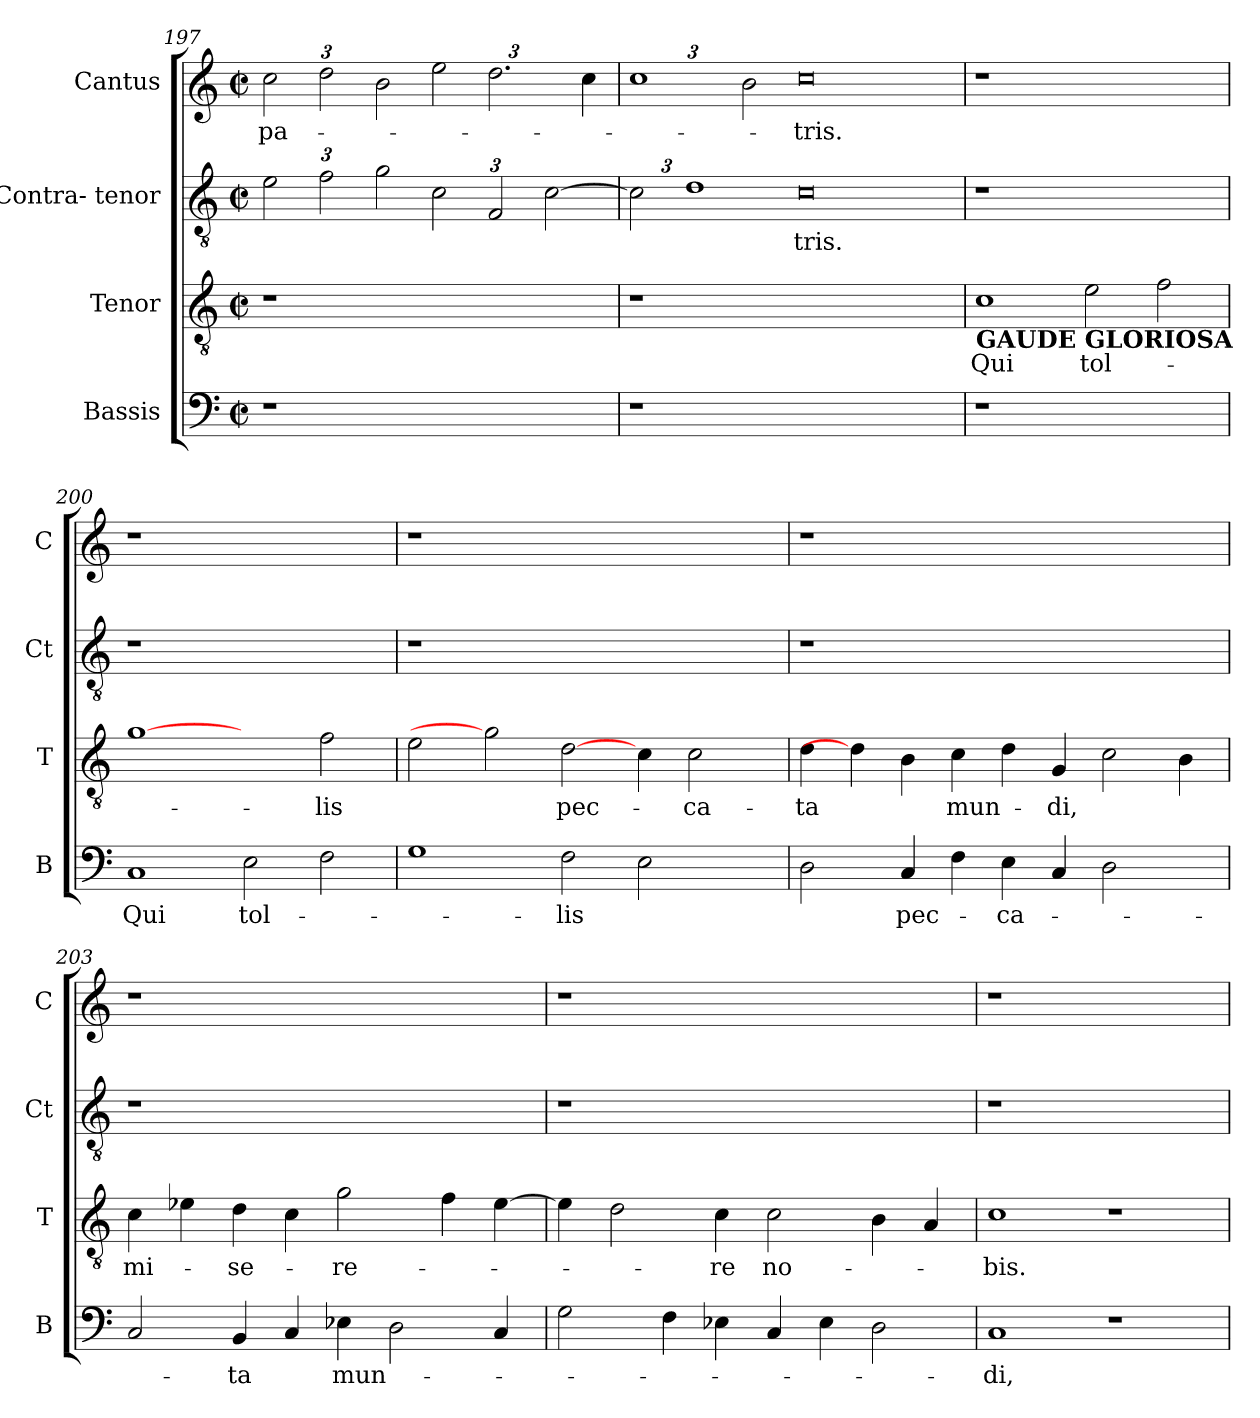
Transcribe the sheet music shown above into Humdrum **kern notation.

**kern	**text	**kern	**text	**kern	**text	**kern	**text
*part4	*part4	*part3	*part3	*part2	*part2	*part1	*part1
*staff4	*staff4	*staff3	*staff3	*staff2	*staff2	*staff1	*staff1
*I"Bassis	*	*I"Tenor	*	*I"Contra- tenor	*	*I"Cantus	*
*I'B	*	*I'T	*	*I'Ct	*	*I'C	*
*clefF4	*	*clefGv2	*	*clefGv2	*	*clefG2	*
*k[]	*	*k[]	*	*k[]	*	*k[]	*
*C:	*	*C:	*	*C:	*	*C:	*
*M2/2	*	*M2/2	*	*M2/2	*	*M2/2	*
*met(c|)	*	*met(c|)	*	*met(c|)	*	*met(c|)	*
*	*	*	*	*Xbrackettup	*	*Xbrackettup	*
=197	=197	=197	=197	=197	=197	=197	=197
!	!	!	!	!	!	!	!LO:LY:b
1r	.	1r	.	3e\	.	3cc\	pa-
.	.	.	.	3f\	.	3dd\	.
.	.	.	.	3g\	.	3b\	.
1ryy	.	1ryy	.	3c\	.	3ee\	.
.	.	.	.	3F/	.	3.dd\	.
.	.	.	.	[3c\	.	.	.
.	.	.	.	.	.	6cc\	.
=198	=198	=198	=198	=198	=198	=198	=198
1r	.	1r	.	3c\]	.	3%2cc	.
.	.	.	.	3%2d	.	.	.
.	.	.	.	.	.	3b\	.
!	!	!	!	!	!LO:LY:b	!	!LO:LY:b
0ryy	.	0ryy	.	0c	-tris.	0cc	-tris.
!!LO:LB:g=z
=199!	=199!	=199!	=199!	=199!	=199!	=199!	=199!
!	!	!LO:TX:b:B:t=GAUDE GLORIOSA	!	!	!	!	!
!	!	!	!LO:LY:b	!	!	!	!
1r	.	1c	Qui	1r	.	1r	.
!	!	!	!LO:LY:b	!	!	!	!
1ryy	.	2e\	tol-	1ryy	.	1ryy	.
.	.	2f\	.	.	.	.	.
=200	=200	=200	=200	=200	=200	=200	=200
!	!LO:LY:b	!	!	!	!	!	!
1C	Qui	[1g	.	1r	.	1r	.
!	!LO:LY:b	!	!	!	!	!	!
2E\	tol-	2ryy	.	1ryy	.	1ryy	.
!	!	!	!LO:LY:b	!	!	!	!
2F\	.	2f\	-lis	.	.	.	.
=201	=201	=201	=201	=201	=201	=201	=201
1G	.	2e\	.	1r	.	1r	.
.	.	2g]	.	.	.	.	.
!	!LO:LY:b	!	!LO:LY:b	!	!	!	!
2F\	-lis	[2d\	pec-	1ryy	.	1ryy	.
2E\	.	4c\	.	.	.	.	.
!	!	!	!LO:LY:b	!	!	!	!
.	.	2c\	-ca-	.	.	.	.
4ryy	.	.	.	4ryy	.	4ryy	.
=202	=202	=202	=202	=202	=202	=202	=202
!	!	!	!LO:LY:b	!	!	!	!
2D\	.	4d\	-ta	1r	.	1r	.
.	.	4d\]	.	.	.	.	.
!	!LO:LY:b	!	!	!	!	!	!
4C/	pec-	4B\	.	.	.	.	.
!	!	!	!LO:LY:b	!	!	!	!
4F\	.	4c\	mun-	.	.	.	.
!	!LO:LY:b	!	!	!	!	!	!
4E\	-ca-	4d\	.	1ryy	.	1ryy	.
!	!	!	!LO:LY:b	!	!	!	!
4C/	.	4G/	-di,	.	.	.	.
2D\	.	2c\	.	.	.	.	.
4ryy	.	4B\	.	4ryy	.	4ryy	.
=203	=203	=203	=203	=203	=203	=203	=203
!	!	!	!LO:LY:b	!	!	!	!
2C/	.	4c\	mi-	1r	.	1r	.
.	.	4e-X\	.	.	.	.	.
!	!LO:LY:b	!	!LO:LY:b	!	!	!	!
4BB/	-ta	4d\	-se-	.	.	.	.
4C/	.	4c\	.	.	.	.	.
!	!LO:LY:b	!	!LO:LY:b	!	!	!	!
4E-X\	mun-	2g\	-re-	1ryy	.	1ryy	.
2D\	.	.	.	.	.	.	.
.	.	4f\	.	.	.	.	.
4C/	.	[4e-\	.	.	.	.	.
!!LO:PB:g=z
=204	=204	=204	=204	=204	=204	=204	=204
2G\	.	4e-\]	.	1r	.	1r	.
.	.	2d\	.	.	.	.	.
4F\	.	.	.	.	.	.	.
!	!	!	!LO:LY:b	!	!	!	!
4E-X\	.	4c\	-re	.	.	.	.
!	!	!	!LO:LY:b	!	!	!	!
4C/	.	2c\	no-	1ryy	.	1ryy	.
4E-\	.	.	.	.	.	.	.
2D\	.	4B\	.	.	.	.	.
.	.	4A/	.	.	.	.	.
=205	=205	=205	=205	=205	=205	=205	=205
!	!LO:LY:b	!	!LO:LY:b	!	!	!	!
1C	-di,	1c	-bis.	1r	.	1r	.
1r	.	1r	.	1ryy	.	1ryy	.
=	=	=	=	=	=	=	=
*-	*-	*-	*-	*-	*-	*-	*-
